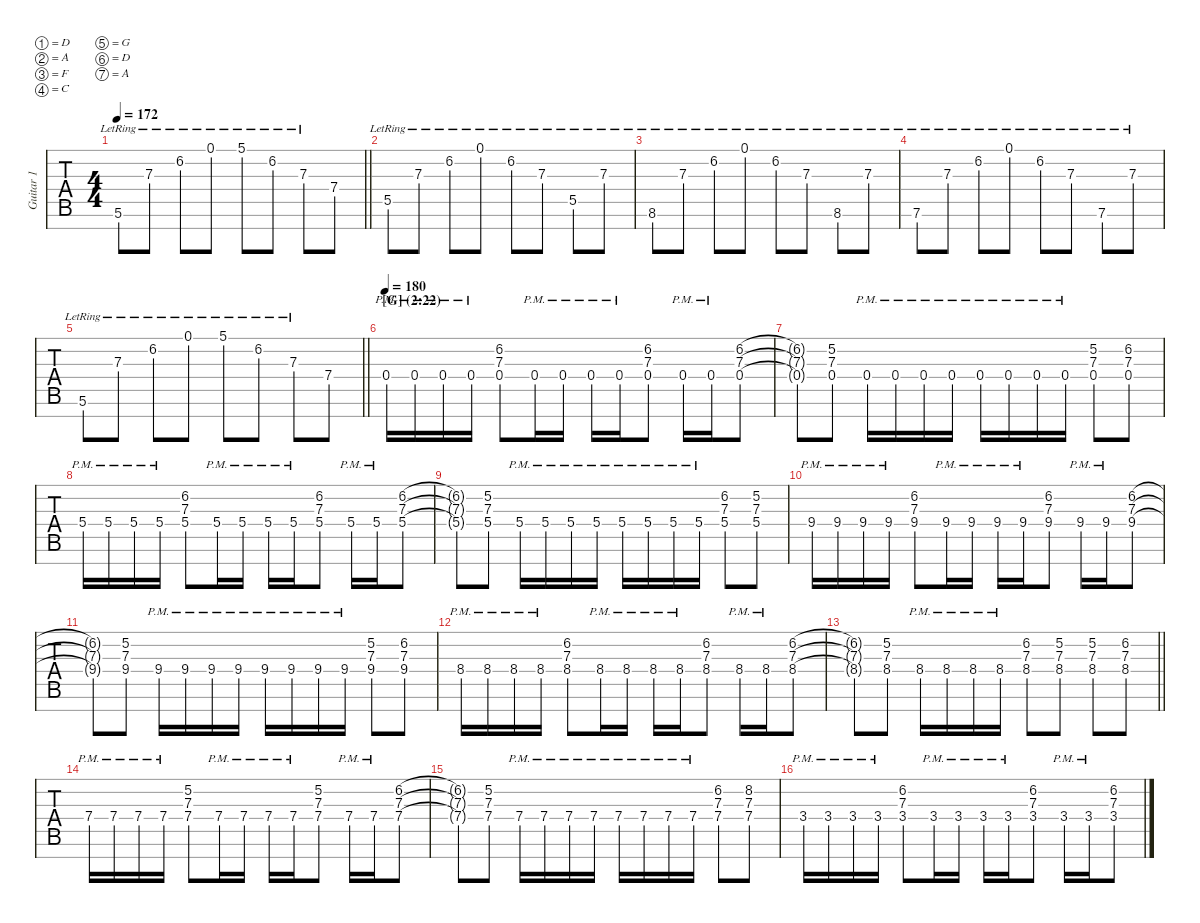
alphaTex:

\defaultSystemsLayout 2
\hideDynamics
\bracketExtendMode nobrackets
\multiTrackTrackNamePolicy allsystems
\firstSystemTrackNameMode fullname
\otherSystemsTrackNameMode fullname
\otherSystemsTrackNameOrientation horizontal
\track ("Guitar 1" "Gtr. 1") {instrument distortionguitar}
\staff {tabs}
\tuning (D4 A3 F3 C3 G2 D2 A1)
\ts (4 4)
\scale
0.997809
\tempo 172
\accidentals auto
\clef g2
\ottava regular
\simile none
\barLineRight lightlight
\ks aminor
5.6{lr}.8{dy f} 7.3{lr}.8 6.2{lr}.8 0.1{lr}.8 5.1{lr}.8 6.2{lr}.8 7.3{lr}.8 7.4.8 |
\scale
0.996883 5.5{lr}.8 7.3{lr}.8 6.2{lr}.8 0.1{lr}.8 6.2{lr}.8 7.3{lr}.8 5.5{lr}.8 7.3{lr}.8 |
\scale
1.00131 8.6{lr}.8 7.3{lr}.8 6.2{lr}.8 0.1{lr}.8 6.2{lr}.8 7.3{lr}.8 8.6{lr}.8 7.3{lr}.8 |
\scale
1.004 7.6{lr}.8 7.3{lr}.8 6.2{lr}.8 0.1{lr}.8 6.2{lr}.8 7.3{lr}.8 7.6{lr}.8 7.3{lr}.8 |
\scale
0.997809
\barLineRight lightlight
5.6{lr}.8 7.3{lr}.8 6.2{lr}.8 0.1{lr}.8 5.1{lr}.8 6.2{lr}.8 7.3{lr}.8 7.4.8 |
\section ("" "[G] (2:22)")
\scale
1.00024
\tempo 180
0.4{pm}.16 0.4{pm}.16 0.4{pm}.16 0.4{pm}.16 (6.2 7.3 0.4).8 0.4{pm}.16 0.4{pm}.16 0.4{pm}.16 0.4{pm}.16 (6.2 7.3 0.4).8 0.4{pm}.16 0.4{pm}.16 (6.2 7.3 0.4).8 |
\scale
0.999761 (6.2{t} 7.3{t} 0.4{t}).8 (5.2 7.3 0.4).8 0.4{pm}.16 0.4{pm}.16 0.4{pm}.16 0.4{pm}.16 0.4{pm}.16 0.4{pm}.16 0.4{pm}.16 0.4{pm}.16 (5.2 7.3 0.4).8 (6.2 7.3 0.4).8 |
\scale
0.998893 5.4{pm}.16 5.4{pm}.16 5.4{pm}.16 5.4{pm}.16 (6.2 7.3 5.4).8 5.4{pm}.16 5.4{pm}.16 5.4{pm}.16 5.4{pm}.16 (6.2 7.3 5.4).8 5.4{pm}.16 5.4{pm}.16 (6.2 7.3 5.4).8 |
\scale
1.00111 (6.2{t} 7.3{t} 5.4{t}).8 (5.2 7.3 5.4).8 5.4{pm}.16 5.4{pm}.16 5.4{pm}.16 5.4{pm}.16 5.4{pm}.16 5.4{pm}.16 5.4{pm}.16 5.4{pm}.16 (6.2 7.3 5.4).8 (5.2 7.3 5.4).8 |
\scale
1.00024 9.4{pm}.16 9.4{pm}.16 9.4{pm}.16 9.4{pm}.16 (6.2 7.3 9.4).8 9.4{pm}.16 9.4{pm}.16 9.4{pm}.16 9.4{pm}.16 (6.2 7.3 9.4).8 9.4{pm}.16 9.4{pm}.16 (6.2 7.3 9.4).8 |
\scale
0.999761 (6.2{t} 7.3{t} 9.4{t}).8 (5.2 7.3 9.4).8 9.4{pm}.16 9.4{pm}.16 9.4{pm}.16 9.4{pm}.16 9.4{pm}.16 9.4{pm}.16 9.4{pm}.16 9.4{pm}.16 (5.2 7.3 9.4).8 (6.2 7.3 9.4).8 |
\scale
0.999097 8.4{pm acc b}.16 8.4{pm acc b}.16 8.4{pm acc b}.16 8.4{pm acc b}.16 (6.2 7.3 8.4{acc b}).8 8.4{pm acc b}.16 8.4{pm acc b}.16 8.4{pm acc b}.16 8.4{pm acc b}.16 (6.2 7.3 8.4{acc b}).8 8.4{pm acc b}.16 8.4{pm acc b}.16 (6.2 7.3 8.4{acc b}).8 |
\scale
1.0009
\barLineRight lightlight
(6.2{t} 7.3{t} 8.4{t acc b}).8 (5.2 7.3 8.4{acc b}).8 8.4{pm acc b}.16 8.4{pm acc b}.16 8.4{pm acc b}.16 8.4{pm acc b}.16 (6.2 7.3 8.4{acc b}).8 (5.2 7.3 8.4{acc b}).8 (5.2 7.3 8.4{acc b}).8 (6.2 7.3 8.4{acc b}).8 |
\scale
0.998893 7.4{pm}.16 7.4{pm}.16 7.4{pm}.16 7.4{pm}.16 (5.2 7.3 7.4).8 7.4{pm}.16 7.4{pm}.16 7.4{pm}.16 7.4{pm}.16 (5.2 7.3 7.4).8 7.4{pm}.16 7.4{pm}.16 (6.2 7.3 7.4).8 |
\scale
1.00111 (6.2{t} 7.3{t} 7.4{t}).8 (5.2 7.3 7.4).8 7.4{pm}.16 7.4{pm}.16 7.4{pm}.16 7.4{pm}.16 7.4{pm}.16 7.4{pm}.16 7.4{pm}.16 7.4{pm}.16 (6.2 7.3 7.4).8 (8.2 7.3 7.4).8 |
\scale
0.998893 3.4{pm}.16 3.4{pm}.16 3.4{pm}.16 3.4{pm}.16 (6.2 7.3 3.4).8 3.4{pm}.16 3.4{pm}.16 3.4{pm}.16 3.4{pm}.16 (6.2 7.3 3.4).8 3.4{pm}.16 3.4{pm}.16 (6.2 7.3 3.4).8
